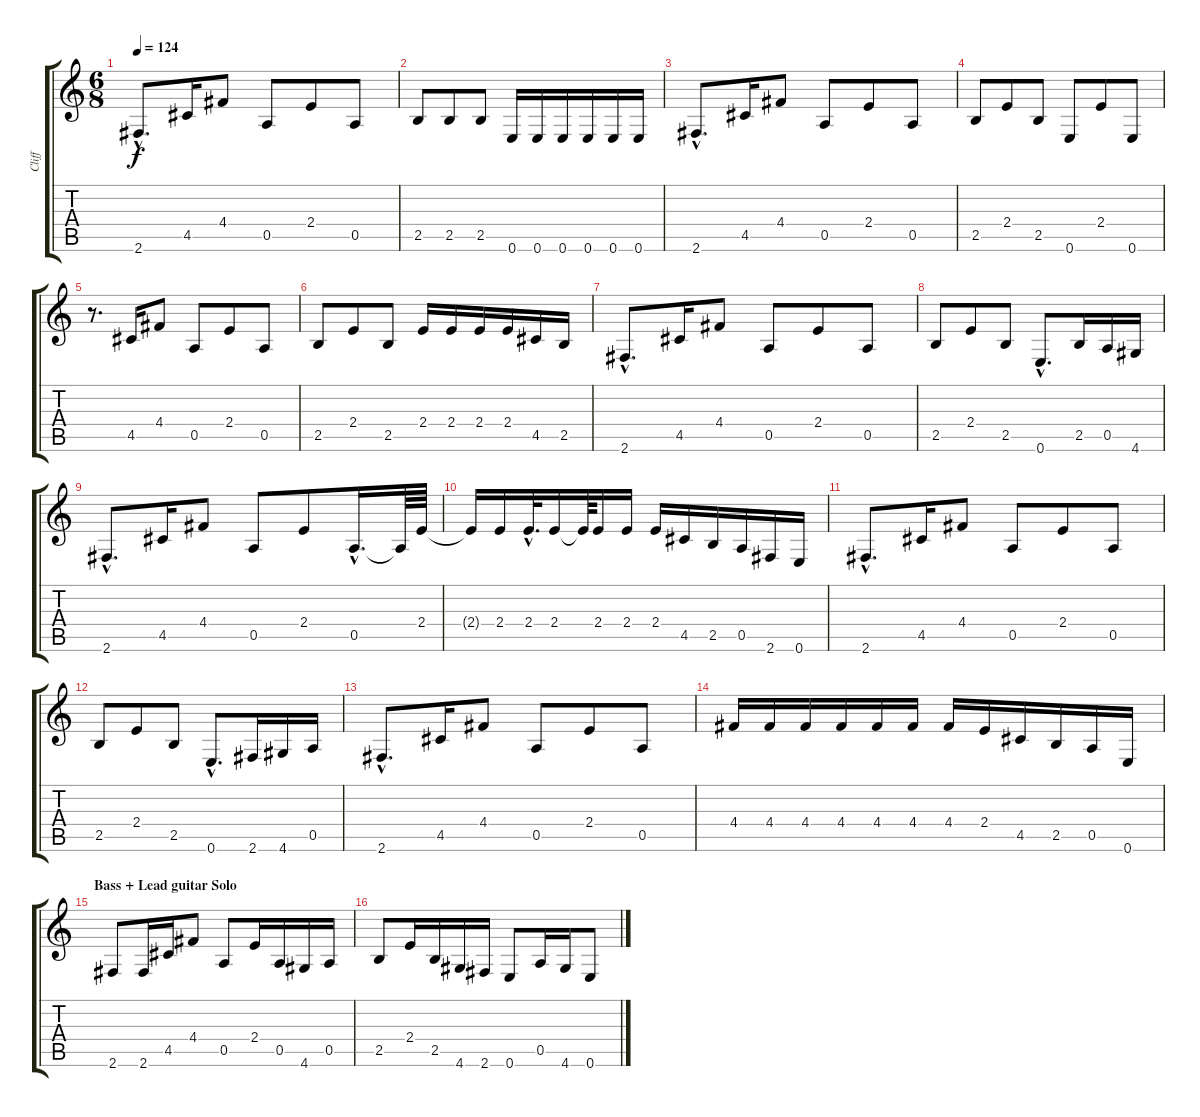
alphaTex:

\track ("Cliff" "Cliff") {instrument electricbassfinger}
\staff {score tabs}
\tuning (E4 B3 G3 D3 A2 E2) {hide}
\ts (6 8)
\tempo 124
\clef g2
\ks c
2.6{hac}.8{d dy f} 4.5.16 4.4.8 0.5.8 2.4.8 0.5.8 |
2.5.8 2.5.8 2.5.8 0.6.16 0.6.16 0.6.16 0.6.16 0.6.16 0.6.16 |
2.6{hac}.8{d} 4.5.16 4.4.8 0.5.8 2.4.8 0.5.8 |
2.5.8 2.4.8 2.5.8 0.6.8 2.4.8 0.6.8 |
r.8{d} 4.5.16 4.4.8 0.5.8 2.4.8 0.5.8 |
2.5.8 2.4.8 2.5.8 2.4.16 2.4.16 2.4.16 2.4.16 4.5.16 2.5.16 |
2.6{hac}.8{d} 4.5.16 4.4.8 0.5.8 2.4.8 0.5.8 |
2.5.8 2.4.8 2.5.8 0.6{hac}.8{d} 2.5.16 0.5.16 4.6.16 |
2.6{hac}.8{d} 4.5.16 4.4.8 0.5.8 2.4.8 0.5{hac}.16{d} 0.5{t}.64 2.4.64 |
2.4{t}.16 2.4.16 2.4{hac}.32{d} 2.4.16 2.4{t}.64 2.4.16 2.4.16 2.4.16 4.5.16 2.5.16 0.5.16 2.6.16 0.6.16 |
2.6{hac}.8{d} 4.5.16 4.4.8 0.5.8 2.4.8 0.5.8 |
2.5.8 2.4.8 2.5.8 0.6{hac}.8{d} 2.6.16 4.6.16 0.5.16 |
2.6{hac}.8{d} 4.5.16 4.4.8 0.5.8 2.4.8 0.5.8 |
4.4.16 4.4.16 4.4.16 4.4.16 4.4.16 4.4.16 4.4.16 2.4.16 4.5.16 2.5.16 0.5.16 0.6.16 |
\section ("" "Bass + Lead guitar Solo")
2.6.8 2.6.16 4.5.16 4.4.8 0.5.8 2.4.16 0.5.16 4.6.16 0.5.16 |
2.5.8 2.4.16 2.5.16 4.6.16 2.6.16 0.6.8 0.5.16 4.6.16 0.6.8
